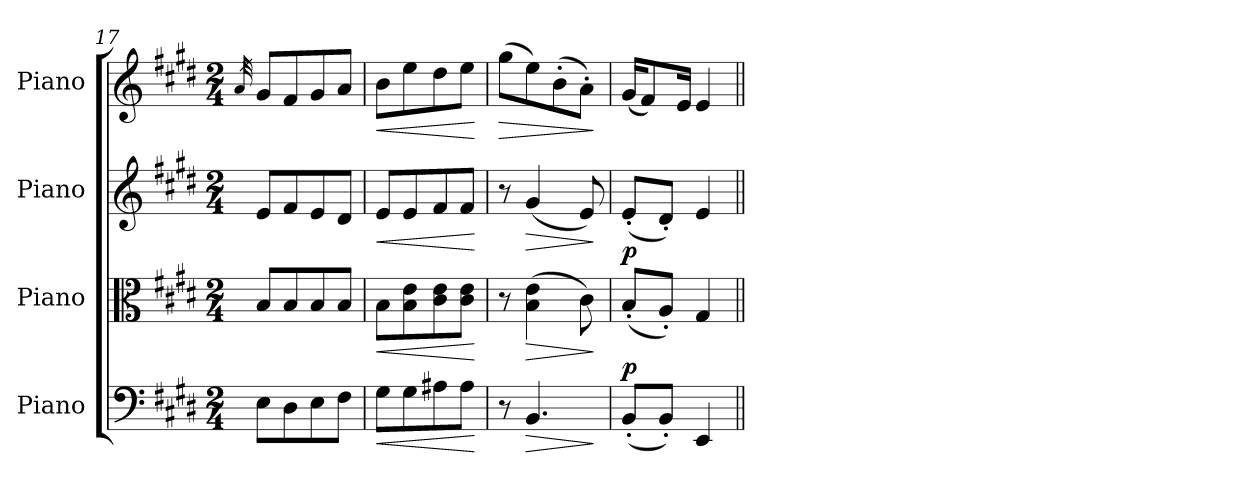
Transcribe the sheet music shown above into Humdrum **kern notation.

**kern	**dynam	**kern	**dynam	**kern	**dynam	**kern	**dynam
*part4	*part4	*part3	*part3	*part2	*part2	*part1	*part1
*staff4	*staff4	*staff3	*staff3	*staff2	*staff2	*staff1	*staff1
*I"Piano	*	*I"Piano	*	*I"Piano	*	*I"Piano	*
*I'Pno	*	*I'Pno	*	*I'Pno	*	*I'Pno	*
*clefF4	*	*clefC3	*	*clefG2	*	*clefG2	*
*k[f#c#g#d#]	*	*k[f#c#g#d#]	*	*k[f#c#g#d#]	*	*k[f#c#g#d#]	*
*M2/4	*	*M2/4	*	*M2/4	*	*M2/4	*
=17	=17	=17	=17	=17	=17	=17	=17
.	.	.	.	.	.	32qa/	.
8E\L	.	8B/L	.	8e/L	.	8g#/L	.
8D#\	.	8B/	.	8f#/	.	8f#/	.
8E\	.	8B/	.	8e/	.	8g#/	.
8F#\J	.	8B/J	.	8d#/J	.	8a/J	.
=18	=18	=18	=18	=18	=18	=18	=18
!	!LO:HP:b	!	!LO:HP:b	!	!LO:HP:b	!	!LO:HP:b
8G#\L	<	8B\L	<	8e/L	<	8b\L	<
8G#\	.	8B\ 8e\	.	8e/	.	8ee\	.
8A#X\	.	8c#\ 8e\	.	8f#/	.	8dd#\	.
8A#\J	.	8c#\ 8e\J	.	8f#/J	.	8ee\J	.
.	[	.	[	.	[	.	[
=19	=19	=19	=19	=19	=19	=19	=19
!	!	!	!	!	!	!	!LO:HP:b
8r	.	8r	.	8r	.	(8gg#\L	>
!	!LO:HP:b	!	!LO:HP:b	!	!LO:HP:b	!	!
4.BB/	>	(4B\ 4e\	>	(4g#/	>	8ee\)	.
.	.	.	.	.	.	(8b'\	.
.	.	8c#\)	.	8e/)	.	8a'\J)	.
.	]	.	]	.	]	.	]
=20	=20	=20	=20	=20	=20	=20	=20
!	!LO:DY:a	!	!LO:DY:a	!	!	!	!
(8BB'/L	p	(8B'/L	p	(8e'/L	.	(16g#/KL	.
.	.	.	.	.	.	8f#/)	.
8BB'/J)	.	8A'/J)	.	8d#'/J)	.	.	.
.	.	.	.	.	.	16e/Jk	.
4EE/	.	4G#/	.	4e/	.	4e/	.
=||	=||	=||	=||	=||	=||	=||	=||
*-	*-	*-	*-	*-	*-	*-	*-
